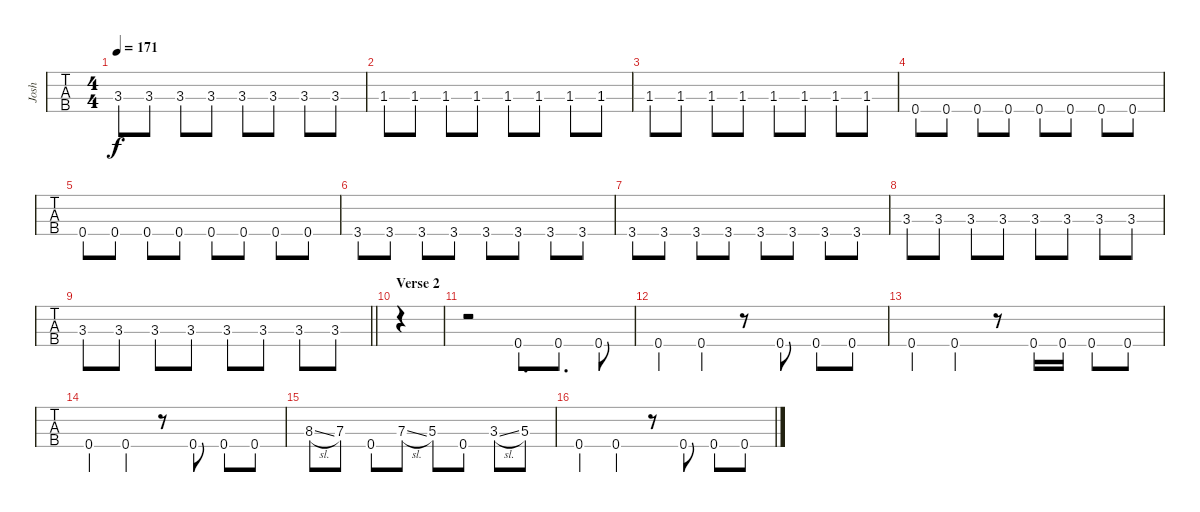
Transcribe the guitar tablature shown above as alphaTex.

\track ("Josh" "Josh") {instrument electricbasspick}
\staff {tabs}
\tuning (Eb2 Bb1 F1 Bb0) {hide}
\ts (4 4)
\tempo 171
\clef f4
\ks c
3.3.8{dy f} 3.3.8 3.3.8 3.3.8 3.3.8 3.3.8 3.3.8 3.3.8 |
1.3.8 1.3.8 1.3.8 1.3.8 1.3.8 1.3.8 1.3.8 1.3.8 |
1.3.8 1.3.8 1.3.8 1.3.8 1.3.8 1.3.8 1.3.8 1.3.8 |
0.4.8 0.4.8 0.4.8 0.4.8 0.4.8 0.4.8 0.4.8 0.4.8 |
0.4.8 0.4.8 0.4.8 0.4.8 0.4.8 0.4.8 0.4.8 0.4.8 |
3.4.8 3.4.8 3.4.8 3.4.8 3.4.8 3.4.8 3.4.8 3.4.8 |
3.4.8 3.4.8 3.4.8 3.4.8 3.4.8 3.4.8 3.4.8 3.4.8 |
3.3.8 3.3.8 3.3.8 3.3.8 3.3.8 3.3.8 3.3.8 3.3.8 |
\barLineRight lightlight
3.3.8 3.3.8 3.3.8 3.3.8 3.3.8 3.3.8 3.3.8 3.3.8 |
\section ("" "Verse 2")
|
r.2 0.4.8{d} 0.4.8{d} 0.4.8 |
0.4.4 0.4.4 r.8 0.4.8 0.4.8 0.4.8 |
0.4.4 0.4.4 r.8 0.4.16 0.4.16 0.4.8 0.4.8 |
0.4.4 0.4.4 r.8 0.4.8 0.4.8 0.4.8 |
8.3{sl}.8 7.3.8 0.4.8 7.3{sl}.8 5.3.8 0.4.8 3.3{sl}.8 5.3.8 |
0.4.4 0.4.4 r.8 0.4.8 0.4.8 0.4.8
